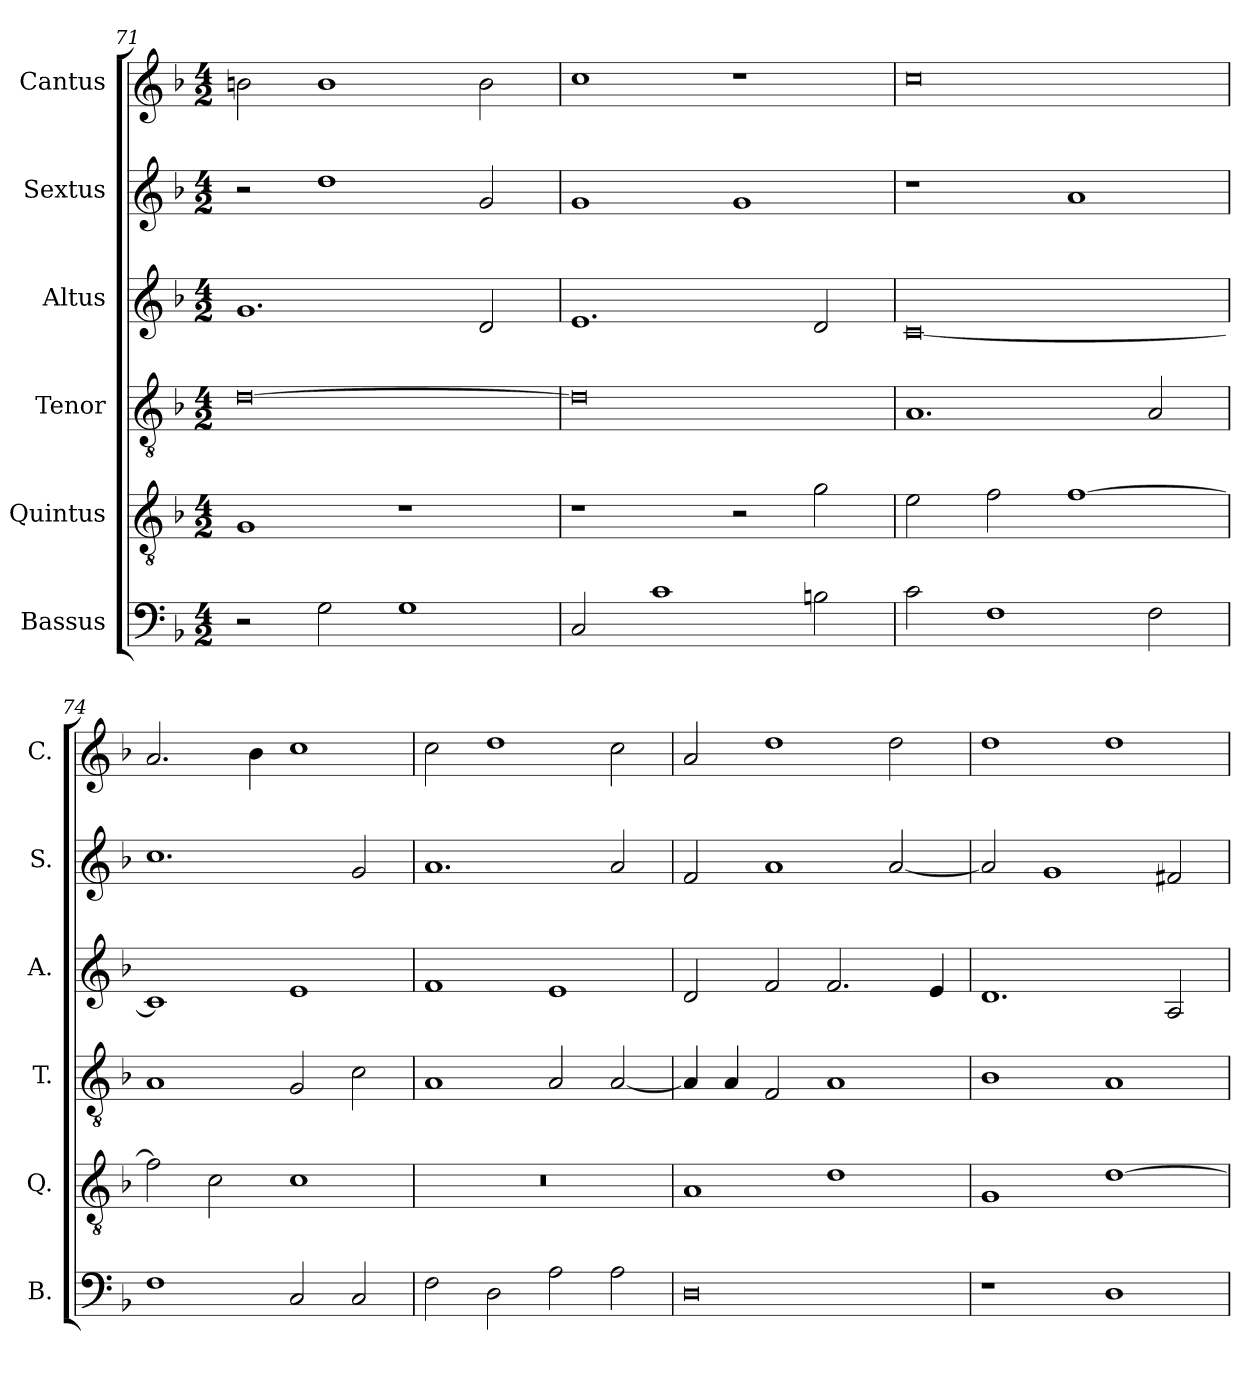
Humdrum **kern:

**kern	**kern	**kern	**kern	**kern	**kern
*part6	*part5	*part4	*part3	*part2	*part1
*staff6	*staff5	*staff4	*staff3	*staff2	*staff1
*I"Bassus	*I"Quintus	*I"Tenor	*I"Altus	*I"Sextus	*I"Cantus
*I'B.	*I'Q.	*I'T.	*I'A.	*I'S.	*I'C.
*clefF4	*clefGv2	*clefGv2	*clefG2	*clefG2	*clefG2
*k[b-]	*k[b-]	*k[b-]	*k[b-]	*k[b-]	*k[b-]
*F:	*F:	*F:	*F:	*F:	*F:
*M4/2	*M4/2	*M4/2	*M4/2	*M4/2	*M4/2
=71	=71	=71	=71	=71	=71
2r	1G	[0d	1.g	2r	2bn\
2G\	.	.	.	1dd	1b
1G	1r	.	.	.	.
.	.	.	2d/	2g/	2b\
=72	=72	=72	=72	=72	=72
2C/	1r	0d]	1.e	1g	1cc
1c	.	.	.	.	.
.	2r	.	.	1g	1r
2Bn\	2g\	.	2d/	.	.
!!LO:PB:g=z
=73	=73	=73	=73	=73	=73
2c\	2e\	1.A	[0c	1r	0cc
1F	2f\	.	.	.	.
.	[1f	.	.	1a	.
2F\	.	2A/	.	.	.
=74	=74	=74	=74	=74	=74
1F	2f\]	1A	1c]	1.cc	2.a/
.	2c\	.	.	.	.
.	.	.	.	.	4b-\
2C/	1c	2G/	1e	.	1cc
2C/	.	2c\	.	2g/	.
=75	=75	=75	=75	=75	=75
2F\	0r	1A	1f	1.a	2cc\
2D\	.	.	.	.	1dd
2A\	.	2A/	1e	.	.
2A\	.	[2A/	.	2a/	2cc\
=76	=76	=76	=76	=76	=76
0D	1A	4A/]	2d/	2f/	2a/
.	.	4A/	.	.	.
.	.	2F/	2f/	1a	1dd
.	1d	1A	2.f/	.	.
.	.	.	.	[2a/	2dd\
.	.	.	4e/	.	.
=77	=77	=77	=77	=77	=77
1r	1G	1B-	1.d	2a/]	1dd
.	.	.	.	1g	.
1D	[1d	1A	.	.	1dd
.	.	.	2A/	2f#X/	.
=	=	=	=	=	=
*-	*-	*-	*-	*-	*-
